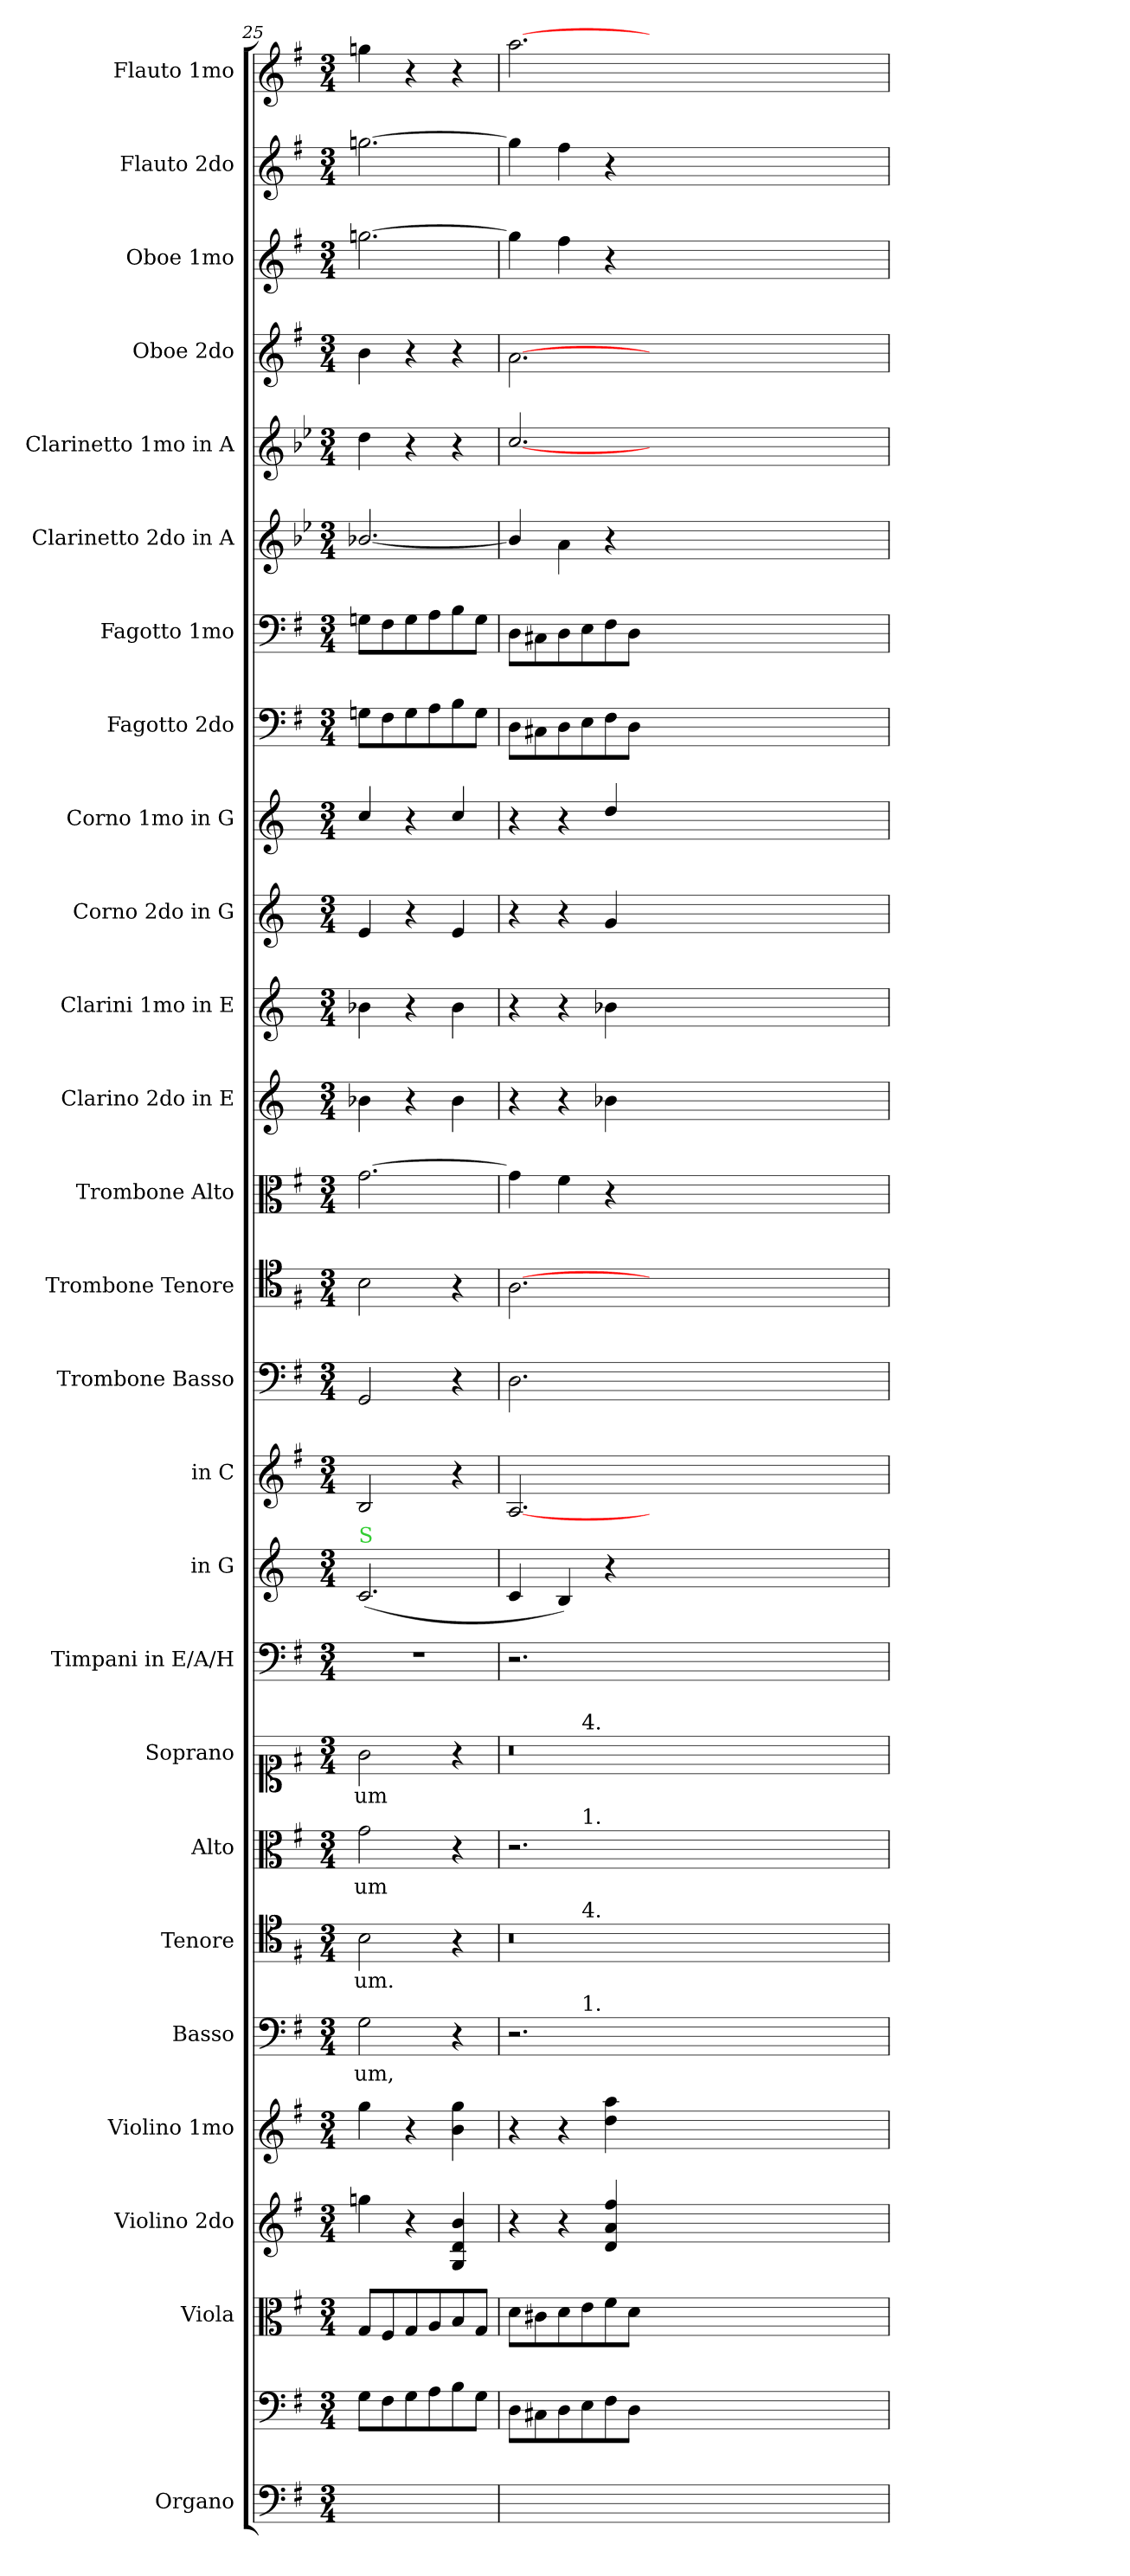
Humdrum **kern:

**kern	**kern	**kern	**kern	**kern	**kern	**text	**kern	**text	**kern	**text	**kern	**text	**kern	**kern	**kern	**kern	**kern	**kern	**kern	**kern	**kern	**kern	**kern	**kern	**kern	**kern	**kern	**kern	**kern	**kern
*part26	*part26	*part25	*part24	*part23	*part22	*part22	*part21	*part21	*part20	*part20	*part19	*part19	*part18	*part17	*part16	*part15	*part14	*part13	*part12	*part11	*part10	*part9	*part8	*part7	*part6	*part5	*part4	*part3	*part2	*part1
*staff27	*staff26	*staff25	*staff24	*staff23	*staff22	*staff22	*staff21	*staff21	*staff20	*staff20	*staff19	*staff19	*staff18	*staff17	*staff16	*staff15	*staff14	*staff13	*staff12	*staff11	*staff10	*staff9	*staff8	*staff7	*staff6	*staff5	*staff4	*staff3	*staff2	*staff1
*I"Organo	*	*I"Viola	*I"Violino 2do	*I"Violino 1mo	*I"Basso	*	*I"Tenore	*	*I"Alto	*	*I"Soprano	*	*I"Timpani in E/A/H	*I"in G	*I"in C	*I"Trombone Basso	*I"Trombone Tenore	*I"Trombone Alto	*I"Clarino 2do in E	*I"Clarini 1mo in E	*I"Corno 2do in G	*I"Corno 1mo in G	*I"Fagotto 2do	*I"Fagotto 1mo	*I"Clarinetto 2do in A	*I"Clarinetto 1mo in A	*I"Oboe 2do	*I"Oboe 1mo	*I"Flauto 2do	*I"Flauto 1mo
*I'Org	*	*I'Va	*	*	*I'B	*	*I'T	*	*I'A	*	*I'S	*	*I'Timp	*	*	*	*	*	*	*I'Clno I	*	*I'Cor I	*	*	*I'Cl II	*I'Cl I	*	*	*	*
*clefF4	*clefF4	*clefC3	*clefG2	*clefG2	*clefF4	*	*clefC4	*	*clefC3	*	*clefC1	*	*clefF4	*clefG2	*clefG2	*clefF4	*clefC4	*clefC3	*clefG2	*clefG2	*clefG2	*clefG2	*clefF4	*clefF4	*clefG2	*clefG2	*clefG2	*clefG2	*clefG2	*clefG2
*	*	*	*	*	*	*	*	*	*	*	*	*	*	*ITrd3c5	*	*	*	*	*ITrd-2c-4	*ITrd-2c-4	*ITrd3c5	*ITrd3c5	*	*	*ITrd2c3	*ITrd2c3	*	*	*	*
*k[f#]	*k[f#]	*k[f#]	*k[f#]	*k[f#]	*k[f#]	*	*k[f#]	*	*k[f#]	*	*k[f#]	*	*k[f#]	*k[f#]	*k[f#]	*k[f#]	*k[f#]	*k[f#]	*k[f#c#g#d#]	*k[f#c#g#d#]	*k[f#]	*k[f#]	*k[f#]	*k[f#]	*k[f#]	*k[f#]	*k[f#]	*k[f#]	*k[f#]	*k[f#]
*e:	*e:	*e:	*e:	*e:	*e:	*	*e:	*	*e:	*	*e:	*	*	*	*	*e:	*e:	*e:	*	*	*	*	*e:	*e:	*	*	*e:	*e:	*e:	*e:
*M3/4	*M3/4	*M3/4	*M3/4	*M3/4	*M3/4	*	*M3/4	*	*M3/4	*	*M3/4	*	*M3/4	*M3/4	*M3/4	*M3/4	*M3/4	*M3/4	*M3/4	*M3/4	*M3/4	*M3/4	*M3/4	*M3/4	*M3/4	*M3/4	*M3/4	*M3/4	*M3/4	*M3/4
=25	=25	=25	=25	=25	=25	=25	=25	=25	=25	=25	=25	=25	=25	=25	=25	=25	=25	=25	=25	=25	=25	=25	=25	=25	=25	=25	=25	=25	=25	=25
!	!	!	!	!	!	!	!	!	!	!	!	!	!	!LO:TX:a:color=limegreen:t=S	!	!	!	!	!	!	!	!	!	!	!	!	!	!	!	!
2.ryy	8G\L	8G/L	4ggn\	4gg\	2G\	-um,	2B\	-um.	2g\	-um	2g\	-um	2.r	(<2.G/	2B/	2GG/	2B\	[2.g\	4ddn\	4ddn\	4B/	4g/	8Gn\L	8Gn\L	[2.gn/	4b\	4b\	[2.ggn\	[2.ggn\	4ggn\
.	8F#\	8F#/	.	.	.	.	.	.	.	.	.	.	.	.	.	.	.	.	.	.	.	.	8F#\	8F#\	.	.	.	.	.	.
.	8G\	8G/	4r	4r	.	.	.	.	.	.	.	.	.	.	.	.	.	.	4r	4r	4r	4r	8G\	8G\	.	4r	4r	.	.	4r
.	8A\	8A/	.	.	.	.	.	.	.	.	.	.	.	.	.	.	.	.	.	.	.	.	8A\	8A\	.	.	.	.	.	.
.	8B\	8B/	4G/ 4d/ 4b/	4b\ 4gg\	4r	.	4r	.	4r	.	4r	.	.	.	4r	4r	4r	.	4dd\	4dd\	4B/	4g/	8B\	8B\	.	4r	4r	.	.	4r
.	8G\J	8G/J	.	.	.	.	.	.	.	.	.	.	.	.	.	.	.	.	.	.	.	.	8G\J	8G\J	.	.	.	.	.	.
=26	=26	=26	=26	=26	=26	=26	=26	=26	=26	=26	=26	=26	=26	=26	=26	=26	=26	=26	=26	=26	=26	=26	=26	=26	=26	=26	=26	=26	=26	=26
!	!	!	!	!	!	!	!	!	!	!	!LO:N:vis=00	!	!	!	!	!	!	!	!	!	!	!	!	!	!	!	!	!	!	!
*	*	*	*	*	*^	*	*^	*	*^	*	*^	*	*	*	*	*	*	*	*	*	*	*	*	*	*	*	*	*	*	*
2.ryy	8D\L	8d\L	4r	4r	2.r	4.ryy	.	0.r	4.ryy	.	2.r	4.ryy	.	0.r	4.ryy	.	2.r	4G/	[2.A/	2.D\	[2.A\	4g\]	4r	4r	4r	4r	8D\L	8D\L	4g/]	[2.a/	[2.a\	4gg\]	4gg\]	[2.aa\
.	8C#X/	8c#X\	.	.	.	.	.	.	.	.	.	.	.	.	.	.	.	.	.	.	.	.	.	.	.	.	8C#X/	8C#X/	.	.	.	.	.	.
.	8D\	8d\	4r	4r	.	.	.	.	.	.	.	.	.	.	.	.	.	4F#/)	.	.	.	4f#\	4r	4r	4r	4r	8D\	8D\	4f#\	.	.	4ff#\	4ff#\	.
!	!	!	!	!	!	!	!	!	!	!	!	!	!	!	!LO:TX:a:t=4.	!	!	!	!	!	!	!	!	!	!	!	!	!	!	!	!	!	!	!
!	!	!	!	!	!	!	!	!	!	!	!	!LO:TX:a:t=1.	!	!	!	!	!	!	!	!	!	!	!	!	!	!	!	!	!	!	!	!	!	!
!	!	!	!	!	!	!	!	!	!LO:TX:a:t=4.	!	!	!	!	!	!	!	!	!	!	!	!	!	!	!	!	!	!	!	!	!	!	!	!	!
!	!	!	!	!	!	!LO:TX:a:t=1.	!	!	!	!	!	!	!	!	!	!	!	!	!	!	!	!	!	!	!	!	!	!	!	!	!	!	!	!
.	8E\	8e\	.	.	.	1ryy	.	.	1ryy	.	.	1ryy	.	.	1ryy	.	.	.	.	.	.	.	.	.	.	.	8E\	8E\	.	.	.	.	.	.
.	8F#\	8f#\	4d/ 4a/ 4ff#/	4dd\ 4aa\	.	.	.	.	.	.	.	.	.	.	.	.	.	4r	.	.	.	4r	4ddn\	4ddn\	4d/	4a/	8F#\	8F#\	4r	.	.	4r	4r	.
.	8D\J	8d\J	.	.	.	.	.	.	.	.	.	.	.	.	.	.	.	.	.	.	.	.	.	.	.	.	8D\J	8D\J	.	.	.	.	.	.
0ryy	0ryy	0ryy	0ryy	0ryy	0ryy	.	.	.	.	.	0ryy	.	.	.	.	.	0ryy	0ryy	0ryy	0ryy	0ryy	0ryy	0ryy	0ryy	0ryy	0ryy	0ryy	0ryy	0ryy	0ryy	0ryy	0ryy	0ryy	0ryy
.	.	.	.	.	.	1ryy	.	.	1ryy	.	.	1ryy	.	.	1ryy	.	.	.	.	.	.	.	.	.	.	.	.	.	.	.	.	.	.	.
.	.	.	.	.	.	2ryy	.	.	2ryy	.	.	2ryy	.	.	2ryy	.	.	.	.	.	.	.	.	.	.	.	.	.	.	.	.	.	.	.
4ryy	4ryy	4ryy	4ryy	4ryy	4ryy	.	.	.	.	.	4ryy	.	.	.	.	.	4ryy	4ryy	4ryy	4ryy	4ryy	4ryy	4ryy	4ryy	4ryy	4ryy	4ryy	4ryy	4ryy	4ryy	4ryy	4ryy	4ryy	4ryy
.	.	.	.	.	.	8ryy	.	.	8ryy	.	.	8ryy	.	.	8ryy	.	.	.	.	.	.	.	.	.	.	.	.	.	.	.	.	.	.	.
*	*	*	*	*	*v	*v	*	*	*	*	*v	*v	*	*v	*v	*	*	*	*	*	*	*	*	*	*	*	*	*	*	*	*	*	*	*
*	*	*	*	*	*	*	*v	*v	*	*	*	*	*	*	*	*	*	*	*	*	*	*	*	*	*	*	*	*	*	*	*
=	=	=	=	=	=	=	=	=	=	=	=	=	=	=	=	=	=	=	=	=	=	=	=	=	=	=	=	=	=	=
*-	*-	*-	*-	*-	*-	*-	*-	*-	*-	*-	*-	*-	*-	*-	*-	*-	*-	*-	*-	*-	*-	*-	*-	*-	*-	*-	*-	*-	*-	*-
